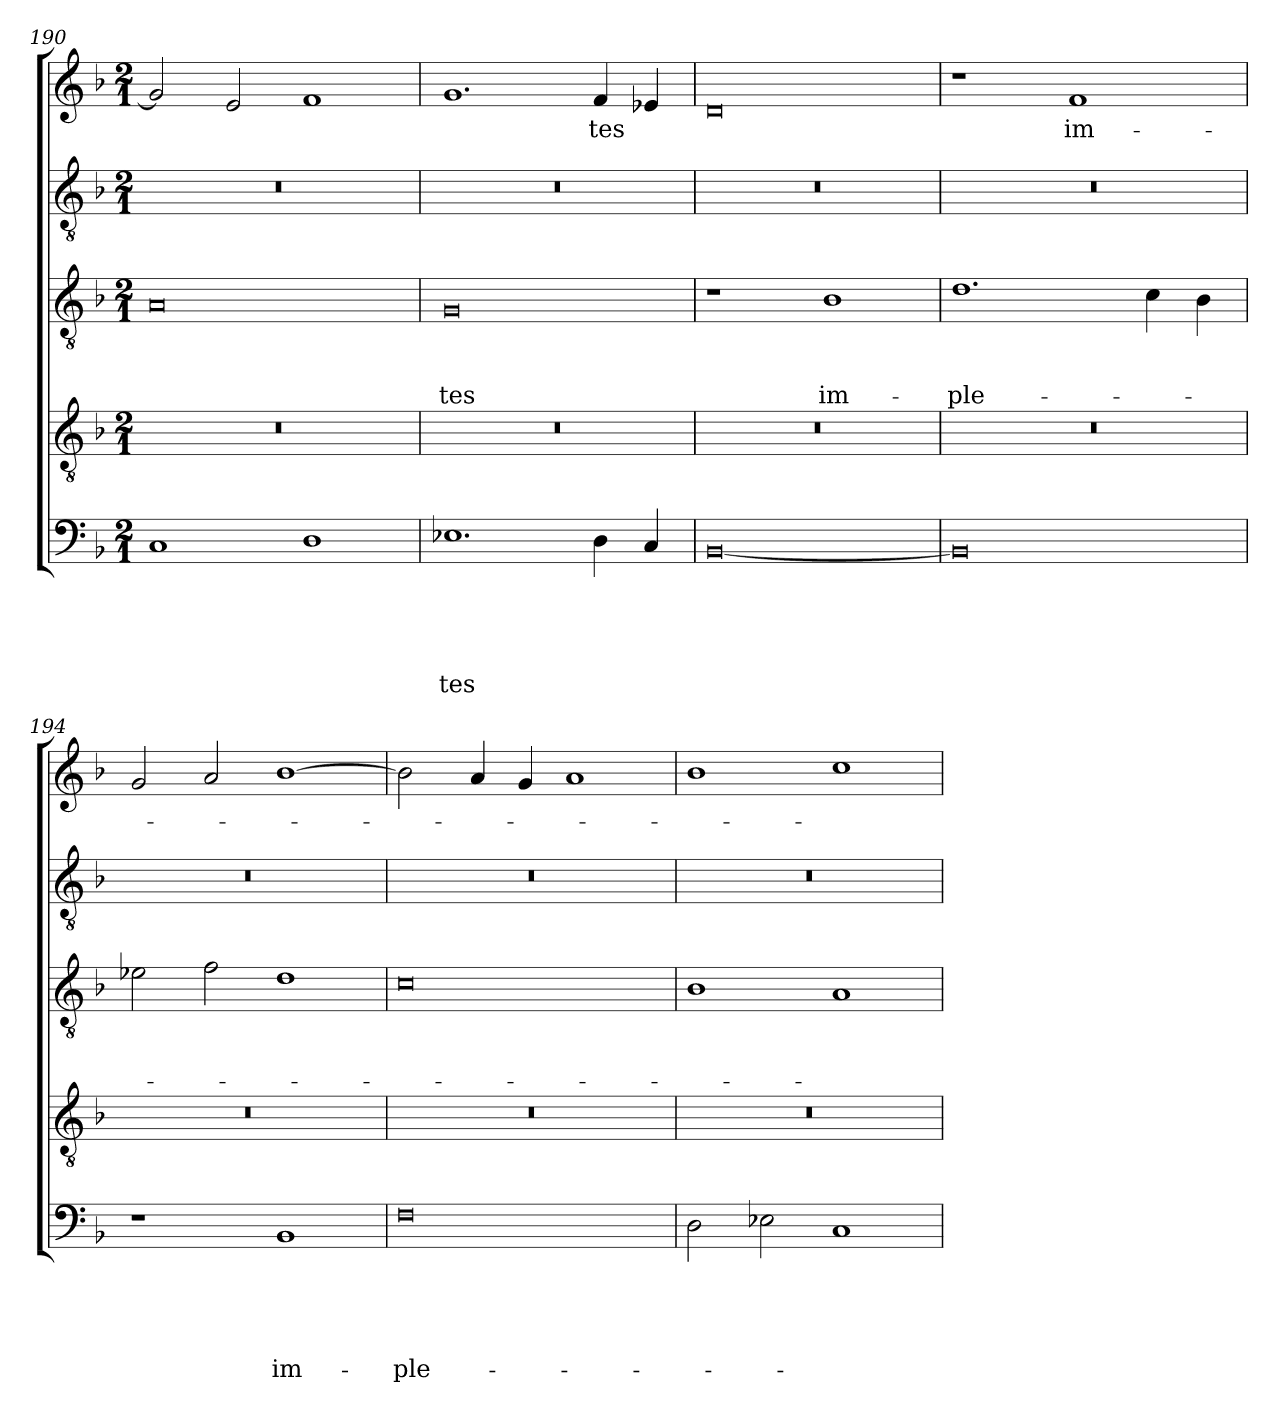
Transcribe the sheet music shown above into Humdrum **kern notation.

**kern	**text	**text	**text	**text	**text	**kern	**kern	**text	**text	**text	**kern	**kern	**text
*part5	*part5	*part5	*part5	*part5	*part5	*part4	*part3	*part3	*part3	*part3	*part2	*part1	*part1
*staff5	*staff5	*staff5	*staff5	*staff5	*staff5	*staff4	*staff3	*staff3	*staff3	*staff3	*staff2	*staff1	*staff1
*clefF4	*	*	*	*	*	*clefGv2	*clefGv2	*	*	*	*clefGv2	*clefG2	*
*k[b-]	*	*	*	*	*	*k[b-]	*k[b-]	*	*	*	*k[b-]	*k[b-]	*
*F:	*	*	*	*	*	*F:	*F:	*	*	*	*F:	*F:	*
*M2/1	*	*	*	*	*	*M2/1	*M2/1	*	*	*	*M2/1	*M2/1	*
=190	=190	=190	=190	=190	=190	=190	=190	=190	=190	=190	=190	=190	=190
1C	.	.	.	.	.	0r	0A	.	.	.	0r	2g/]	.
.	.	.	.	.	.	.	.	.	.	.	.	2e/	.
1D	.	.	.	.	.	.	.	.	.	.	.	1f	.
=191	=191	=191	=191	=191	=191	=191	=191	=191	=191	=191	=191	=191	=191
!	!	!	!	!	!LO:LY:b	!	!	!	!	!LO:LY:b	!	!	!
1.E-X	.	.	.	.	-tes	0r	0G	.	.	-tes	0r	1.g	.
!	!	!	!	!	!	!	!	!	!	!	!	!	!LO:LY:b
4D\	.	.	.	.	.	.	.	.	.	.	.	4f/	-tes
4C/	.	.	.	.	.	.	.	.	.	.	.	4e-/	.
=192	=192	=192	=192	=192	=192	=192	=192	=192	=192	=192	=192	=192	=192
[0BB-	.	.	.	.	.	0r	1r	.	.	.	0r	0d	.
!	!	!	!	!	!	!	!	!	!	!LO:LY:b	!	!	!
.	.	.	.	.	.	.	1B-	.	.	im-	.	.	.
=193	=193	=193	=193	=193	=193	=193	=193	=193	=193	=193	=193	=193	=193
!	!	!	!	!	!	!	!	!	!	!LO:LY:b	!	!	!
0BB-]	.	.	.	.	.	0r	1.d	.	.	-ple-	0r	1r	.
!	!	!	!	!	!	!	!	!	!	!	!	!	!LO:LY:b
.	.	.	.	.	.	.	.	.	.	.	.	1f	im-
.	.	.	.	.	.	.	4c\	.	.	.	.	.	.
.	.	.	.	.	.	.	4B-\	.	.	.	.	.	.
=194	=194	=194	=194	=194	=194	=194	=194	=194	=194	=194	=194	=194	=194
1r	.	.	.	.	.	0r	2e-X\	.	.	.	0r	2g/	.
.	.	.	.	.	.	.	2f\	.	.	.	.	2a/	.
!	!	!	!	!	!LO:LY:b	!	!	!	!	!	!	!	!
1BB-	.	.	.	.	im-	.	1d	.	.	.	.	[1b-	.
=195	=195	=195	=195	=195	=195	=195	=195	=195	=195	=195	=195	=195	=195
!	!	!	!	!	!LO:LY:b	!	!	!	!	!	!	!	!
0F	.	.	.	.	-ple-	0r	0c	.	.	.	0r	2b-\]	.
.	.	.	.	.	.	.	.	.	.	.	.	4a/	.
.	.	.	.	.	.	.	.	.	.	.	.	4g/	.
.	.	.	.	.	.	.	.	.	.	.	.	1a	.
=196	=196	=196	=196	=196	=196	=196	=196	=196	=196	=196	=196	=196	=196
2D\	.	.	.	.	.	0r	1B-	.	.	.	0r	1b-	.
2E-X\	.	.	.	.	.	.	.	.	.	.	.	.	.
1C	.	.	.	.	.	.	1A	.	.	.	.	1cc	.
=	=	=	=	=	=	=	=	=	=	=	=	=	=
*-	*-	*-	*-	*-	*-	*-	*-	*-	*-	*-	*-	*-	*-
